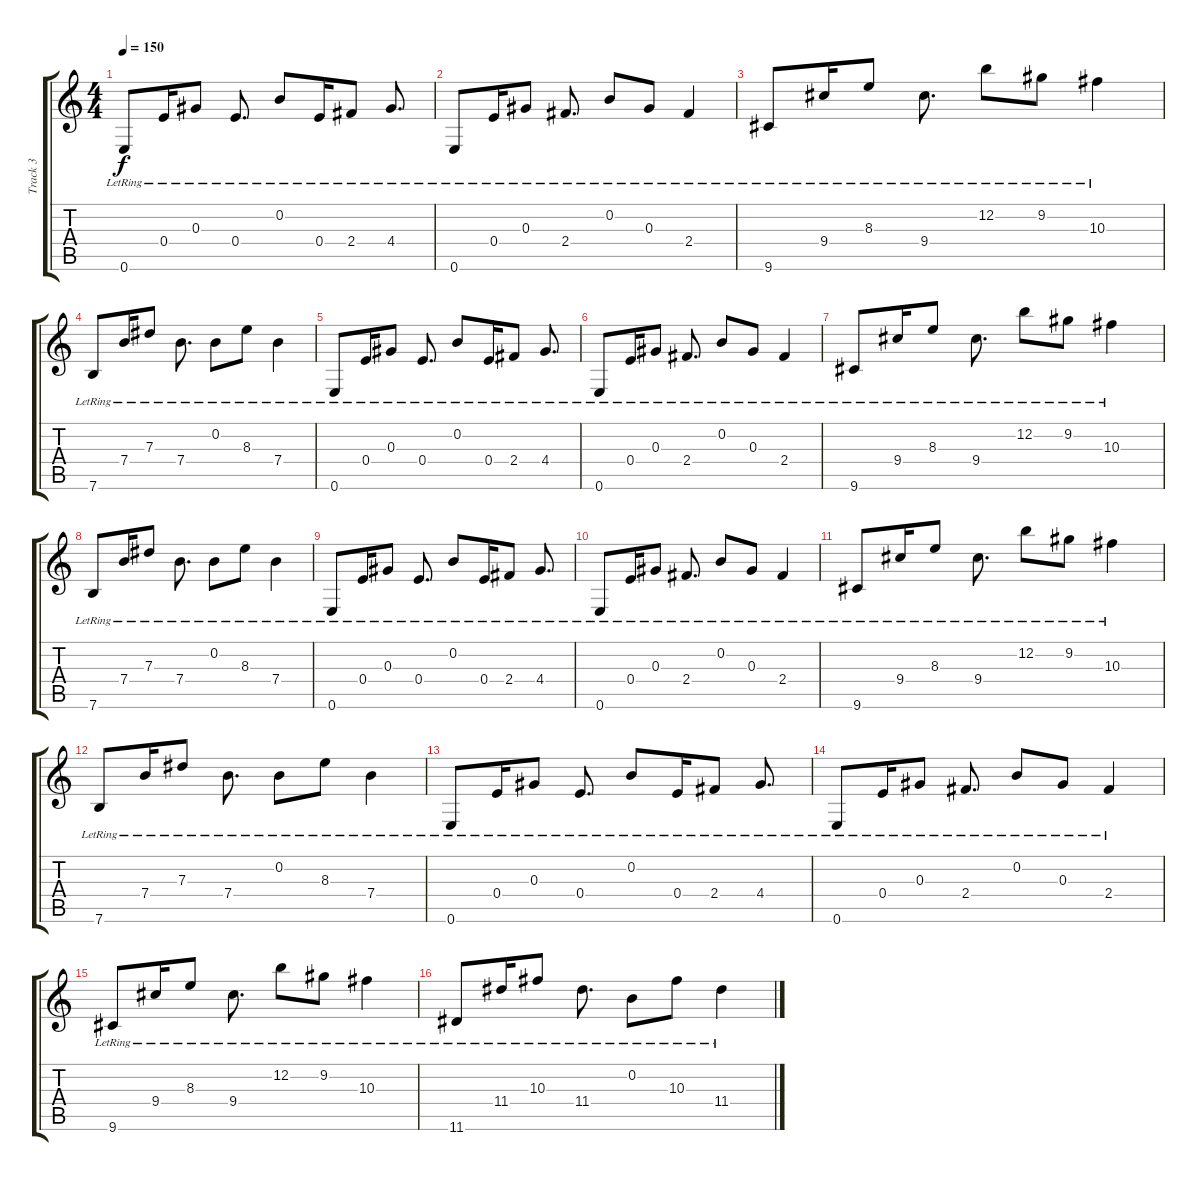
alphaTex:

\track ("Track 3" "Track 3") {instrument electricguitarjazz}
\staff {score tabs}
\tuning (E4 B3 Ab3 E3 B2 E2) {hide}
\ts (4 4)
\tempo 150
\clef g2
\ks c
0.6{lr}.8{dy f volume 13} 0.4{lr}.16 0.3{lr}.8 0.4{lr}.8{d} 0.2{lr}.8 0.4{lr}.16 2.4{lr}.8 4.4{lr}.8{d} |
0.6{lr}.8 0.4{lr}.16 0.3{lr}.8 2.4{lr}.8{d} 0.2{lr}.8 0.3{lr}.8 2.4{lr}.4 |
9.6{lr}.8 9.4{lr}.16 8.3{lr}.8 9.4{lr}.8{d} 12.2{lr}.8 9.2{lr}.8 10.3{lr}.4 |
7.6{lr}.8 7.4{lr}.16 7.3{lr}.8 7.4{lr}.8{d} 0.2{lr}.8 8.3{lr}.8 7.4{lr}.4 |
0.6{lr}.8 0.4{lr}.16 0.3{lr}.8 0.4{lr}.8{d} 0.2{lr}.8 0.4{lr}.16 2.4{lr}.8 4.4{lr}.8{d} |
0.6{lr}.8 0.4{lr}.16 0.3{lr}.8 2.4{lr}.8{d} 0.2{lr}.8 0.3{lr}.8 2.4{lr}.4 |
9.6{lr}.8 9.4{lr}.16 8.3{lr}.8 9.4{lr}.8{d} 12.2{lr}.8 9.2{lr}.8 10.3{lr}.4 |
7.6{lr}.8 7.4{lr}.16 7.3{lr}.8 7.4{lr}.8{d} 0.2{lr}.8 8.3{lr}.8 7.4{lr}.4 |
0.6{lr}.8 0.4{lr}.16 0.3{lr}.8 0.4{lr}.8{d} 0.2{lr}.8 0.4{lr}.16 2.4{lr}.8 4.4{lr}.8{d} |
0.6{lr}.8 0.4{lr}.16 0.3{lr}.8 2.4{lr}.8{d} 0.2{lr}.8 0.3{lr}.8 2.4{lr}.4 |
9.6{lr}.8 9.4{lr}.16 8.3{lr}.8 9.4{lr}.8{d} 12.2{lr}.8 9.2{lr}.8 10.3{lr}.4 |
7.6{lr}.8 7.4{lr}.16 7.3{lr}.8 7.4{lr}.8{d} 0.2{lr}.8 8.3{lr}.8 7.4{lr}.4 |
0.6{lr}.8 0.4{lr}.16 0.3{lr}.8 0.4{lr}.8{d} 0.2{lr}.8 0.4{lr}.16 2.4{lr}.8 4.4{lr}.8{d} |
0.6{lr}.8 0.4{lr}.16 0.3{lr}.8 2.4{lr}.8{d} 0.2{lr}.8 0.3{lr}.8 2.4{lr}.4 |
9.6{lr}.8 9.4{lr}.16 8.3{lr}.8 9.4{lr}.8{d} 12.2{lr}.8 9.2{lr}.8 10.3{lr}.4 |
11.6{lr}.8 11.4{lr}.16 10.3{lr}.8 11.4{lr}.8{d} 0.2{lr}.8 10.3{lr}.8 11.4{lr}.4
